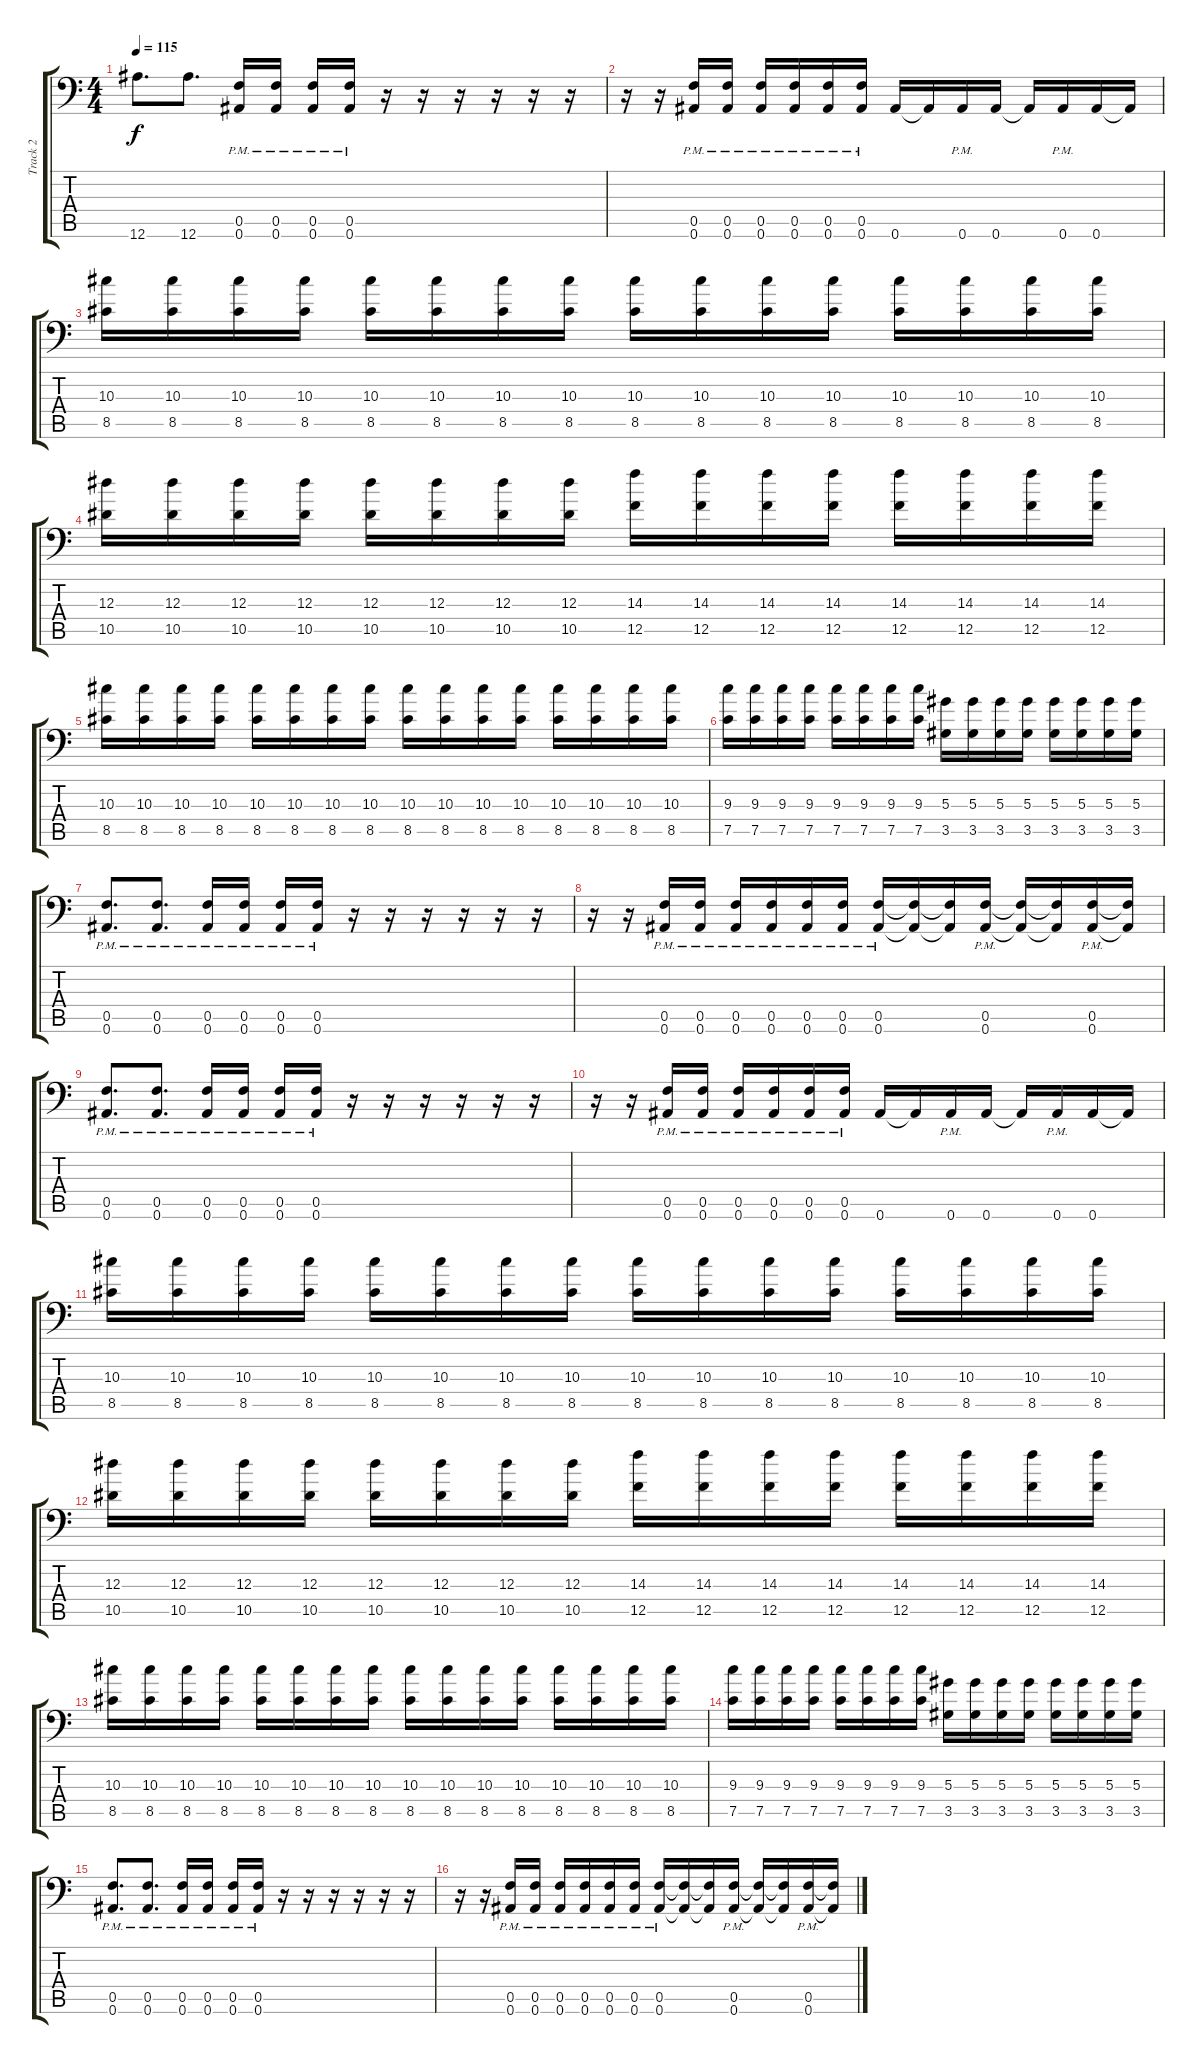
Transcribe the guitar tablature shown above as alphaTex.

\track ("Track 2" "Track 2") {instrument distortionguitar}
\staff {score tabs}
\tuning (C4 G3 Eb3 Bb2 F2 Bb1) {hide}
\ts (4 4)
\tempo 115
\clef f4
\ks c
12.6.8{d dy f} 12.6.8{d} (0.5{pm} 0.6{pm}).16 (0.5{pm} 0.6{pm}).16 (0.5{pm} 0.6{pm}).16 (0.5{pm} 0.6{pm}).16 r.16 r.16 r.16 r.16 r.16 r.16 |
r.16 r.16 (0.5{pm} 0.6{pm}).16 (0.5{pm} 0.6{pm}).16 (0.5{pm} 0.6{pm}).16 (0.5{pm} 0.6{pm}).16 (0.5{pm} 0.6{pm}).16 (0.5{pm} 0.6{pm}).16 0.6.16 0.6{t}.16 0.6{pm}.16 0.6.16 0.6{t}.16 0.6{pm}.16 0.6.16 0.6{t}.16 |
(10.3 8.5).16 (10.3 8.5).16 (10.3 8.5).16 (10.3 8.5).16 (10.3 8.5).16 (10.3 8.5).16 (10.3 8.5).16 (10.3 8.5).16 (10.3 8.5).16 (10.3 8.5).16 (10.3 8.5).16 (10.3 8.5).16 (10.3 8.5).16 (10.3 8.5).16 (10.3 8.5).16 (10.3 8.5).16 |
(12.3 10.5).16 (12.3 10.5).16 (12.3 10.5).16 (12.3 10.5).16 (12.3 10.5).16 (12.3 10.5).16 (12.3 10.5).16 (12.3 10.5).16 (14.3 12.5).16 (14.3 12.5).16 (14.3 12.5).16 (14.3 12.5).16 (14.3 12.5).16 (14.3 12.5).16 (14.3 12.5).16 (14.3 12.5).16 |
(10.3 8.5).16 (10.3 8.5).16 (10.3 8.5).16 (10.3 8.5).16 (10.3 8.5).16 (10.3 8.5).16 (10.3 8.5).16 (10.3 8.5).16 (10.3 8.5).16 (10.3 8.5).16 (10.3 8.5).16 (10.3 8.5).16 (10.3 8.5).16 (10.3 8.5).16 (10.3 8.5).16 (10.3 8.5).16 |
(9.3 7.5).16 (9.3 7.5).16 (9.3 7.5).16 (9.3 7.5).16 (9.3 7.5).16 (9.3 7.5).16 (9.3 7.5).16 (9.3 7.5).16 (5.3 3.5).16 (5.3 3.5).16 (5.3 3.5).16 (5.3 3.5).16 (5.3 3.5).16 (5.3 3.5).16 (5.3 3.5).16 (5.3 3.5).16 |
(0.5{pm} 0.6{pm}).8{d} (0.5{pm} 0.6{pm}).8{d} (0.5{pm} 0.6{pm}).16 (0.5{pm} 0.6{pm}).16 (0.5{pm} 0.6{pm}).16 (0.5{pm} 0.6{pm}).16 r.16 r.16 r.16 r.16 r.16 r.16 |
r.16 r.16 (0.5{pm} 0.6{pm}).16 (0.5{pm} 0.6{pm}).16 (0.5{pm} 0.6{pm}).16 (0.5{pm} 0.6{pm}).16 (0.5{pm} 0.6{pm}).16 (0.5{pm} 0.6{pm}).16 (0.5{pm} 0.6{pm}).16 (0.5{t} 0.6{t}).16 (0.5{t} 0.6{t}).16 (0.5{pm} 0.6{pm}).16 (0.5{t} 0.6{t}).16 (0.5{t} 0.6{t}).16 (0.5{pm} 0.6{pm}).16 (0.5{t} 0.6{t}).16 |
(0.5{pm} 0.6{pm}).8{d} (0.5{pm} 0.6{pm}).8{d} (0.5{pm} 0.6{pm}).16 (0.5{pm} 0.6{pm}).16 (0.5{pm} 0.6{pm}).16 (0.5{pm} 0.6{pm}).16 r.16 r.16 r.16 r.16 r.16 r.16 |
r.16 r.16 (0.5{pm} 0.6{pm}).16 (0.5{pm} 0.6{pm}).16 (0.5{pm} 0.6{pm}).16 (0.5{pm} 0.6{pm}).16 (0.5{pm} 0.6{pm}).16 (0.5{pm} 0.6{pm}).16 0.6.16 0.6{t}.16 0.6{pm}.16 0.6.16 0.6{t}.16 0.6{pm}.16 0.6.16 0.6{t}.16 |
(10.3 8.5).16 (10.3 8.5).16 (10.3 8.5).16 (10.3 8.5).16 (10.3 8.5).16 (10.3 8.5).16 (10.3 8.5).16 (10.3 8.5).16 (10.3 8.5).16 (10.3 8.5).16 (10.3 8.5).16 (10.3 8.5).16 (10.3 8.5).16 (10.3 8.5).16 (10.3 8.5).16 (10.3 8.5).16 |
(12.3 10.5).16 (12.3 10.5).16 (12.3 10.5).16 (12.3 10.5).16 (12.3 10.5).16 (12.3 10.5).16 (12.3 10.5).16 (12.3 10.5).16 (14.3 12.5).16 (14.3 12.5).16 (14.3 12.5).16 (14.3 12.5).16 (14.3 12.5).16 (14.3 12.5).16 (14.3 12.5).16 (14.3 12.5).16 |
(10.3 8.5).16 (10.3 8.5).16 (10.3 8.5).16 (10.3 8.5).16 (10.3 8.5).16 (10.3 8.5).16 (10.3 8.5).16 (10.3 8.5).16 (10.3 8.5).16 (10.3 8.5).16 (10.3 8.5).16 (10.3 8.5).16 (10.3 8.5).16 (10.3 8.5).16 (10.3 8.5).16 (10.3 8.5).16 |
(9.3 7.5).16 (9.3 7.5).16 (9.3 7.5).16 (9.3 7.5).16 (9.3 7.5).16 (9.3 7.5).16 (9.3 7.5).16 (9.3 7.5).16 (5.3 3.5).16 (5.3 3.5).16 (5.3 3.5).16 (5.3 3.5).16 (5.3 3.5).16 (5.3 3.5).16 (5.3 3.5).16 (5.3 3.5).16 |
(0.5{pm} 0.6{pm}).8{d} (0.5{pm} 0.6{pm}).8{d} (0.5{pm} 0.6{pm}).16 (0.5{pm} 0.6{pm}).16 (0.5{pm} 0.6{pm}).16 (0.5{pm} 0.6{pm}).16 r.16 r.16 r.16 r.16 r.16 r.16 |
r.16 r.16 (0.5{pm} 0.6{pm}).16 (0.5{pm} 0.6{pm}).16 (0.5{pm} 0.6{pm}).16 (0.5{pm} 0.6{pm}).16 (0.5{pm} 0.6{pm}).16 (0.5{pm} 0.6{pm}).16 (0.5{pm} 0.6{pm}).16 (0.5{t} 0.6{t}).16 (0.5{t} 0.6{t}).16 (0.5{pm} 0.6{pm}).16 (0.5{t} 0.6{t}).16 (0.5{t} 0.6{t}).16 (0.5{pm} 0.6{pm}).16 (0.5{t} 0.6{t}).16
